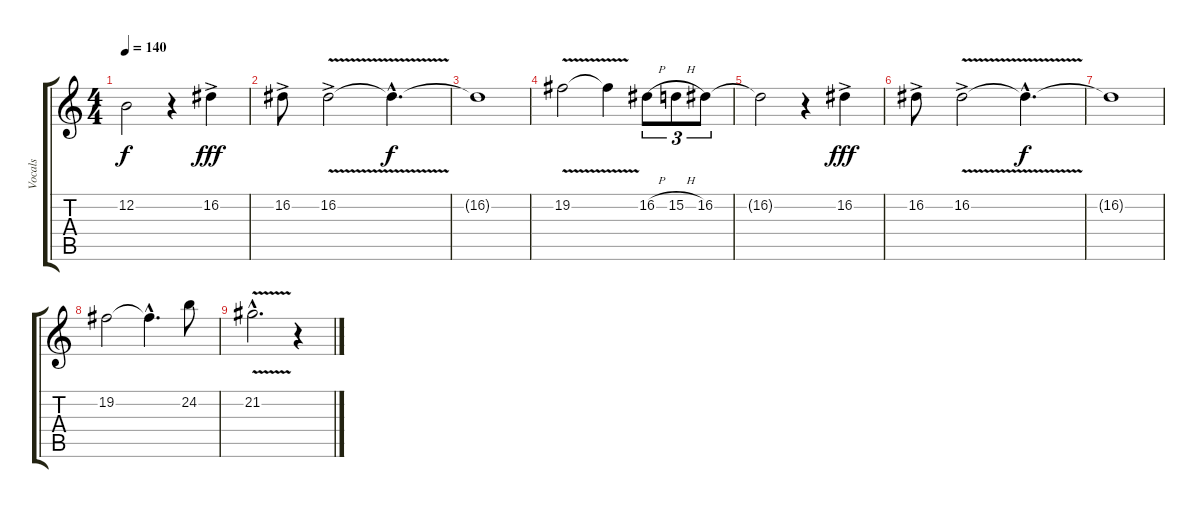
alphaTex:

\track ("Vocals" "Vocals") {instrument flute}
\staff {score tabs}
\tuning (E4 B3 G3 D3 A2 E2) {hide}
\ts (4 4)
\tempo 140
\clef g2
\ks c
12.2{t}.2{dy f} r.4 16.2{ac}.4{dy fff} |
16.2{ac}.8 16.2{v ac}.2 16.2{hac t}.4{d dy f} |
16.2{t}.1 |
19.2{v}.2 19.2{t}.4 16.2{h}.8{tu (3 2)} 15.2{h}.8{tu (3 2)} 16.2.8{tu (3 2)} |
16.2{t}.2 r.4 16.2{ac}.4{dy fff} |
16.2{ac}.8 16.2{v ac}.2 16.2{hac t}.4{d dy f} |
16.2{t}.1 |
19.2.2 19.2{hac t}.4{d} 24.2.8 |
21.2{v hac}.2{d volume 5} r.4
